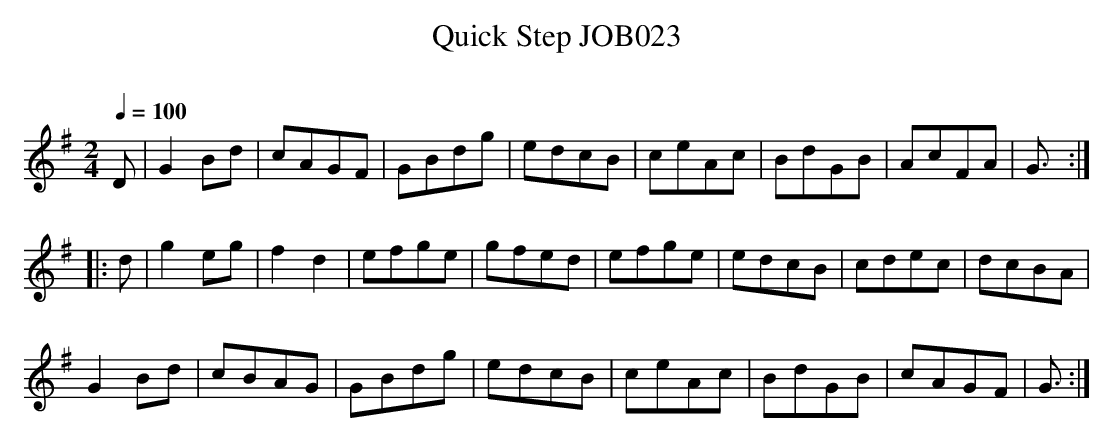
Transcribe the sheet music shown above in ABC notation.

X:1
T:Quick Step JOB023
M:2/4
L:1/8
O:
Q:1/4=100
K:G
D|G2 Bd|cAGF|GBdg|edcB|ceAc|BdGB|AcFA|G3/2:|
|:d|g2 eg|f2d2|efge|gfed|efge|edcB|cdec|dcBA|
G2Bd|cBAG|GBdg|edcB|ceAc|BdGB|cAGF|G3/2:|
